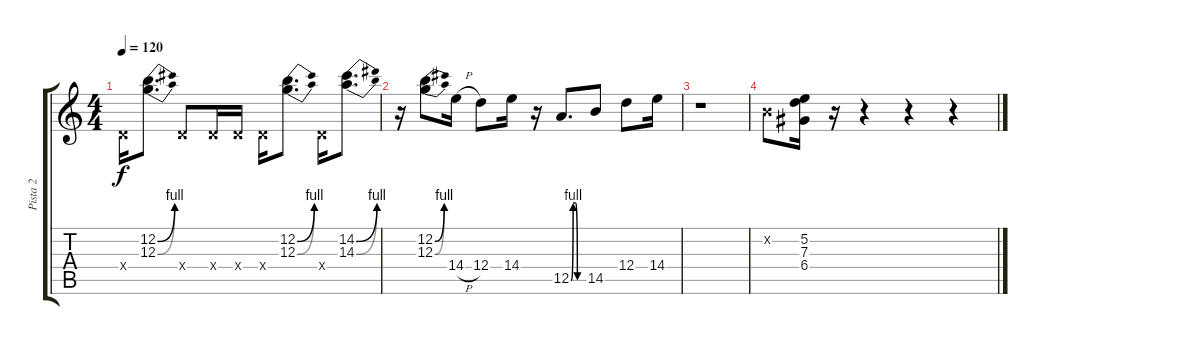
\track ("Pista 2" "Pista 2") {instrument electricguitarmuted}
\staff {score tabs}
\tuning (E4 B3 G3 D3 A2 E2) {hide}
\ts (4 4)
\tempo 120
\clef g2
\ks c
0.4{x}.16{dy f} (12.2{be (bend 0 0 60 4)} 12.3{be (bend 0 0 60 4)}).8{d} 0.4{x}.8 0.4{x}.16 0.4{x}.16 0.4{x}.16 (12.2{be (bend 0 0 60 4)} 12.3{be (bend 0 0 60 4)}).8{d} 0.4{x}.16 (14.2{be (bend 0 0 60 4)} 14.3{be (bend 0 0 60 4)}).8{d} |
r.16 (12.2{be (bend 0 0 60 4)} 12.3{be (bend 0 0 60 4)}).8 14.4{h}.16 12.4.8 14.4.16 r.16 12.5{be (custom 0 0 10 4 20 4 30 0 60 0)}.8{d} 14.5.8 12.4.8 14.4.16 |
r.1 |
0.2{x}.8 (5.2 7.3 6.4).16 r.16 r.4 r.4 r.4
